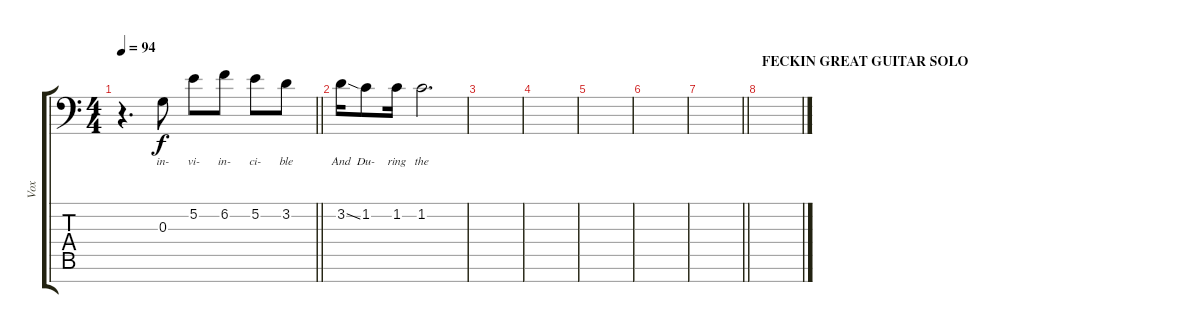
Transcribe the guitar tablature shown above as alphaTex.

\track ("Vox" "Vox") {instrument synthvoice}
\staff {score tabs}
\tuning (E4 B3 G3 D3 A2 E2 C-1) {hide}
\ts (4 4)
\tempo 94
\clef f4
\barLineRight lightlight
\ks c
r.4{d dy f} 0.3.8{lyrics (0 "in-") lyrics (1 "") lyrics (2 "") lyrics (3 "") lyrics (4 "")} 5.2.8{lyrics (0 "vi-") lyrics (1 "") lyrics (2 "") lyrics (3 "") lyrics (4 "")} 6.2.8{lyrics (0 "in-") lyrics (1 "") lyrics (2 "") lyrics (3 "") lyrics (4 "")} 5.2.8{lyrics (0 "ci-") lyrics (1 "") lyrics (2 "") lyrics (3 "") lyrics (4 "")} 3.2.8{lyrics (0 "ble") lyrics (1 "") lyrics (2 "") lyrics (3 "") lyrics (4 "")} |
3.2{ss}.16{lyrics (0 "And") lyrics (1 "") lyrics (2 "") lyrics (3 "") lyrics (4 "")} 1.2.8{lyrics (0 "Du-") lyrics (1 "") lyrics (2 "") lyrics (3 "") lyrics (4 "")} 1.2.16{lyrics (0 "ring") lyrics (1 "") lyrics (2 "") lyrics (3 "") lyrics (4 "")} 1.2.2{d lyrics (0 "the") lyrics (1 "") lyrics (2 "") lyrics (3 "") lyrics (4 "")} |
|
|
|
|
\barLineRight lightlight
|
\section ("" "FECKIN GREAT GUITAR SOLO")
